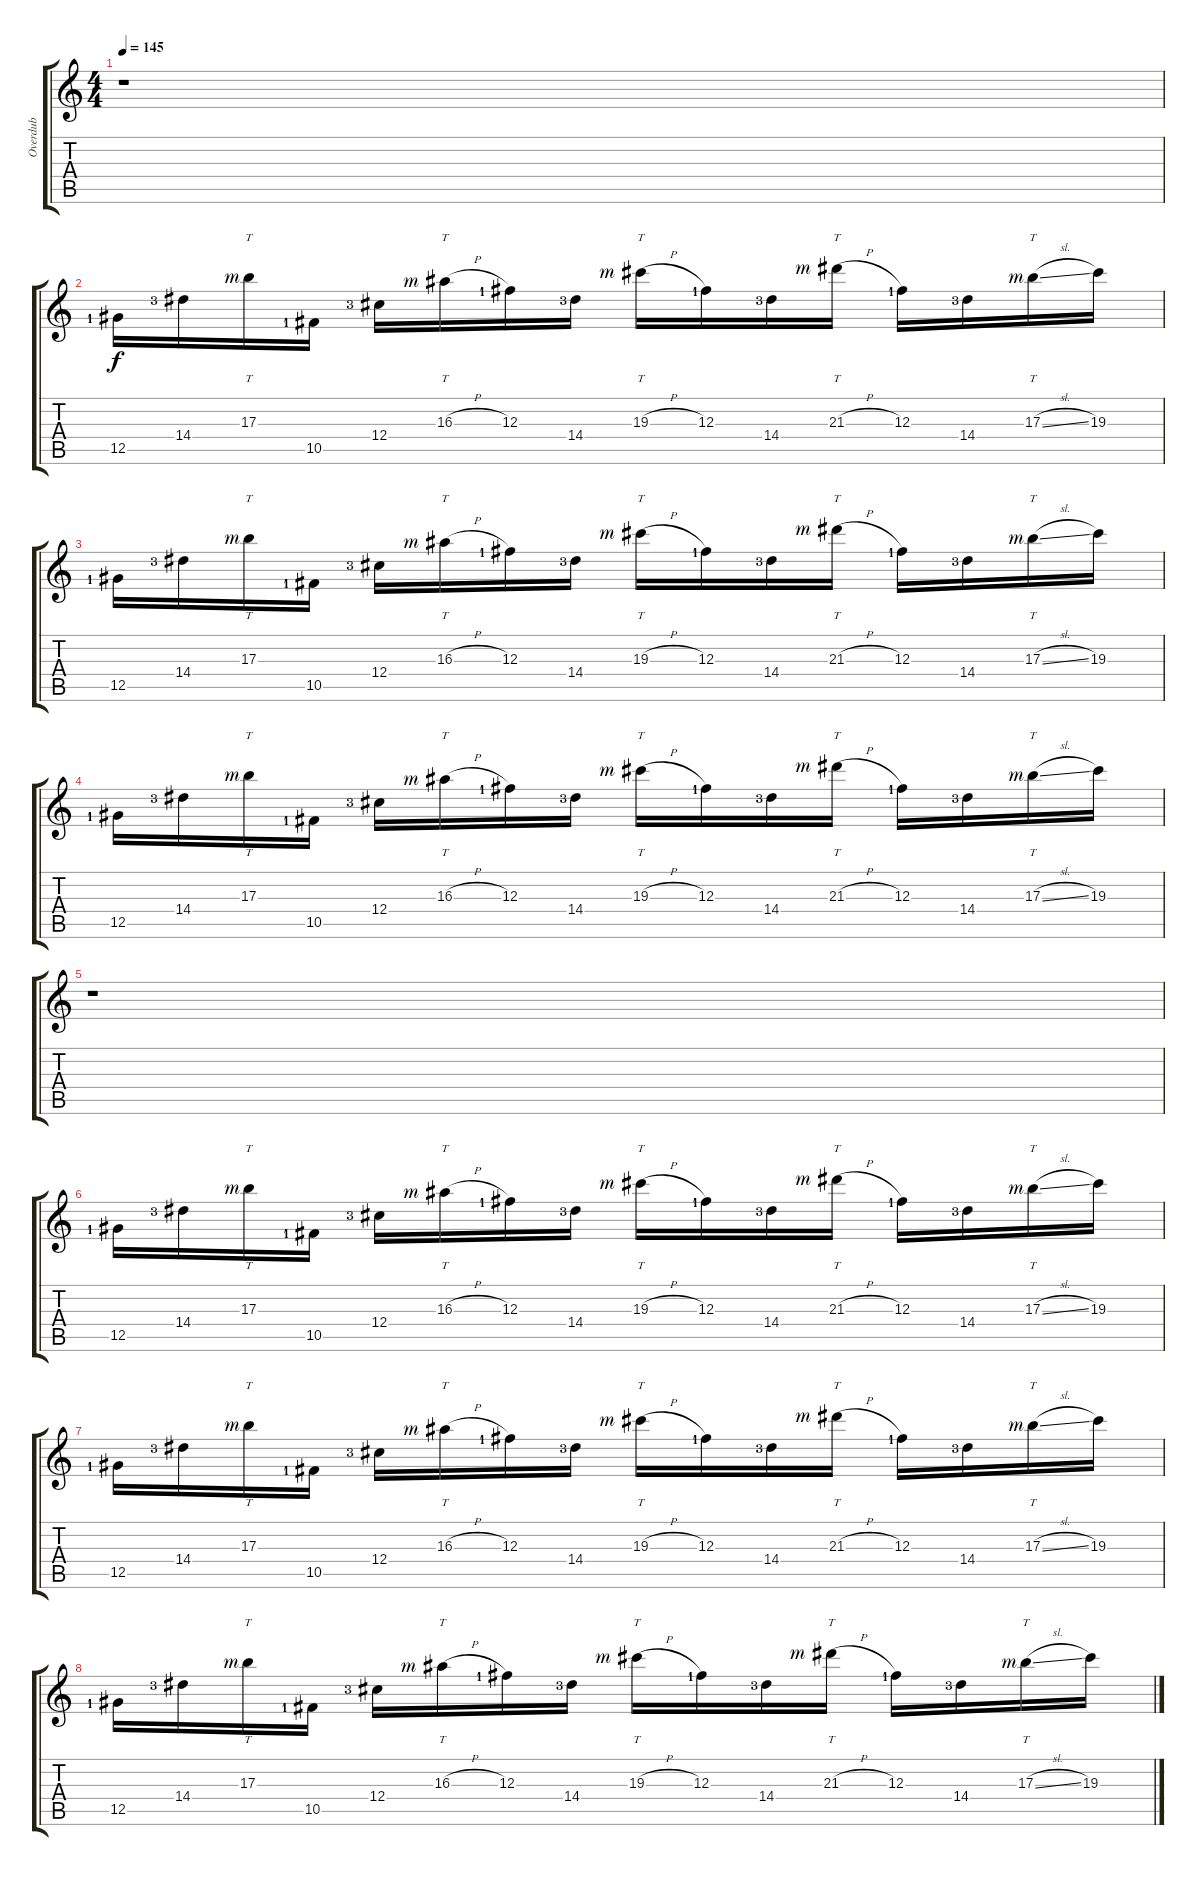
\track ("Overdub" "Overdub") {instrument overdrivenguitar}
\staff {score tabs}
\tuning (Eb4 Bb3 Gb3 Db3 Ab2 Eb2) {hide}
\ts (4 4)
\tempo 145
\clef g2
\ks c
r.1{dy f} |
12.5{lf 2}.16{volume 14 balance 4} 14.4{lf 4}.16 17.3{rf 3}.16{tt} 10.5{lf 2}.16 12.4{lf 4}.16 16.3{h rf 3}.16{tt} 12.3{lf 2}.16 14.4{lf 4}.16 19.3{h rf 3}.16{tt} 12.3{lf 2}.16 14.4{lf 4}.16 21.3{h rf 3}.16{tt} 12.3{lf 2}.16 14.4{lf 4}.16 17.3{sl rf 3}.16{tt} 19.3.16 |
12.5{lf 2}.16 14.4{lf 4}.16 17.3{rf 3}.16{tt} 10.5{lf 2}.16 12.4{lf 4}.16 16.3{h rf 3}.16{tt} 12.3{lf 2}.16 14.4{lf 4}.16 19.3{h rf 3}.16{tt} 12.3{lf 2}.16 14.4{lf 4}.16 21.3{h rf 3}.16{tt} 12.3{lf 2}.16 14.4{lf 4}.16 17.3{sl rf 3}.16{tt} 19.3.16 |
12.5{lf 2}.16 14.4{lf 4}.16 17.3{rf 3}.16{tt} 10.5{lf 2}.16 12.4{lf 4}.16 16.3{h rf 3}.16{tt} 12.3{lf 2}.16 14.4{lf 4}.16 19.3{h rf 3}.16{tt} 12.3{lf 2}.16 14.4{lf 4}.16 21.3{h rf 3}.16{tt} 12.3{lf 2}.16 14.4{lf 4}.16 17.3{sl rf 3}.16{tt} 19.3.16 |
r.1 |
12.5{lf 2}.16 14.4{lf 4}.16 17.3{rf 3}.16{tt} 10.5{lf 2}.16 12.4{lf 4}.16 16.3{h rf 3}.16{tt} 12.3{lf 2}.16 14.4{lf 4}.16 19.3{h rf 3}.16{tt} 12.3{lf 2}.16 14.4{lf 4}.16 21.3{h rf 3}.16{tt} 12.3{lf 2}.16 14.4{lf 4}.16 17.3{sl rf 3}.16{tt} 19.3.16 |
12.5{lf 2}.16 14.4{lf 4}.16 17.3{rf 3}.16{tt} 10.5{lf 2}.16 12.4{lf 4}.16 16.3{h rf 3}.16{tt} 12.3{lf 2}.16 14.4{lf 4}.16 19.3{h rf 3}.16{tt} 12.3{lf 2}.16 14.4{lf 4}.16 21.3{h rf 3}.16{tt} 12.3{lf 2}.16 14.4{lf 4}.16 17.3{sl rf 3}.16{tt} 19.3.16 |
12.5{lf 2}.16 14.4{lf 4}.16 17.3{rf 3}.16{tt} 10.5{lf 2}.16 12.4{lf 4}.16 16.3{h rf 3}.16{tt} 12.3{lf 2}.16 14.4{lf 4}.16 19.3{h rf 3}.16{tt} 12.3{lf 2}.16 14.4{lf 4}.16 21.3{h rf 3}.16{tt} 12.3{lf 2}.16 14.4{lf 4}.16 17.3{sl rf 3}.16{tt} 19.3.16
